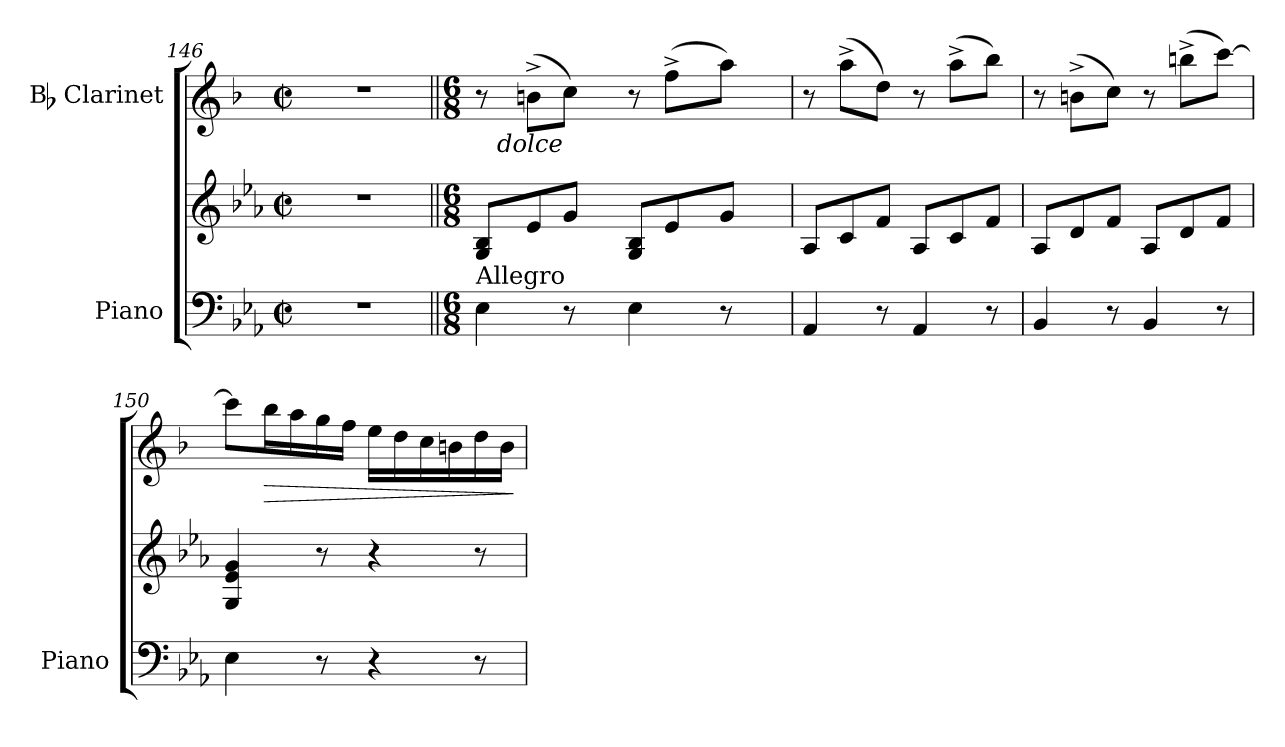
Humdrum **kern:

**kern	**kern	**kern	**dynam
*part2	*part2	*part1	*part1
*staff3	*staff2	*staff1	*staff1
*I"Piano	*	*I"Bb Clarinet	*
*I'Piano	*	*	*
*clefF4	*clefG2	*clefG2	*
*	*	*ITrd1c2	*
*k[b-e-a-]	*k[b-e-a-]	*k[b-e-a-]	*
*E-:	*E-:	*E-:	*
*M2/2	*M2/2	*M2/2	*
*met(c|)	*met(c|)	*met(c|)	*
=146	=146	=146	=146
1r	1r	1r	.
!!LO:LB:g=z
=147||	=147||	=147||	=147||
*M6/8	*M6/8	*M6/8	*
!	!	!LO:TX:a:t=Allegro	!
!	!LO:TX:a:t=Allegro	!	!
!LO:TX:a:t=Allegro	!	!	!
*	*^	*^	*
*	*	*	*	*^	*
4E-\	8G/ 8B-/L	4ryy	8r	32ryy	4ryy	.
.	.	.	.	256ryy	.	.
.	.	.	.	1024ryy	.	.
!	!	!	!	!LO:TX:b:i:t=dolce	!	!
.	.	.	.	2ryy	.	.
.	8e-/	.	(>8an^>\L	.	.	.
8r	8g/J	16ryy	8b-\J)	.	32ryy	.
.	.	.	.	.	64ryy	.
.	.	.	.	.	128ryy	.
.	.	.	.	.	1024.ryy	.
*	*	*	*MM150	*	*	*
.	.	.	.	.	4ryy	.
*	*MM150	*	*	*	*	*
.	.	4..ryy	.	.	.	.
4E-\	8G/ 8B-/L	.	8r	.	.	.
.	8e-/	.	(>8ee-^>\L	.	.	.
.	.	.	.	8ryy	.	.
.	.	.	.	.	8ryy	.
8r	8g/J	.	8gg\J)	.	.	.
.	.	.	.	16ryy	.	.
.	.	.	.	.	16ryy	.
.	.	.	.	64ryy	.	.
.	.	.	.	128ryy	.	.
.	.	.	.	.	256ryy	.
.	.	.	.	512.ryy	.	.
.	.	.	.	.	512ryy	.
.	.	.	.	.	2048ryy	.
*	*v	*v	*	*	*	*
*	*	*v	*v	*v	*
=148	=148	=148	=148
4AA-/	8A-/L	8r	.
.	8c/	(>8gg^>\L	.
8r	8f/J	8cc\J)	.
4AA-/	8A-/L	8r	.
.	8c/	(>8gg^>\L	.
8r	8f/J	8aa-\J)	.
=149	=149	=149	=149
4BB-/	8A-/L	8r	.
.	8d/	(>8an^>\L	.
8r	8f/J	8b-\J)	.
4BB-/	8A-/L	8r	.
.	8d/	(>8aan^>\L	.
8r	8f/J	[8bb-\J)	.
=150	=150	=150	=150
4E-\	4G/ 4e-/ 4g/	8bb-\L]	.
!	!	!	!LO:HP:b
.	.	16aa-\L	>
.	.	16gg\	.
8r	8r	16ff\	.
.	.	16ee-\JJ	.
4r	4r	16dd\LL	.
.	.	16cc\	.
.	.	16b-\	.
.	.	16an\	.
8r	8r	16cc\	.
.	.	16a\JJ	.
.	.	.	]
=	=	=	=
*-	*-	*-	*-
